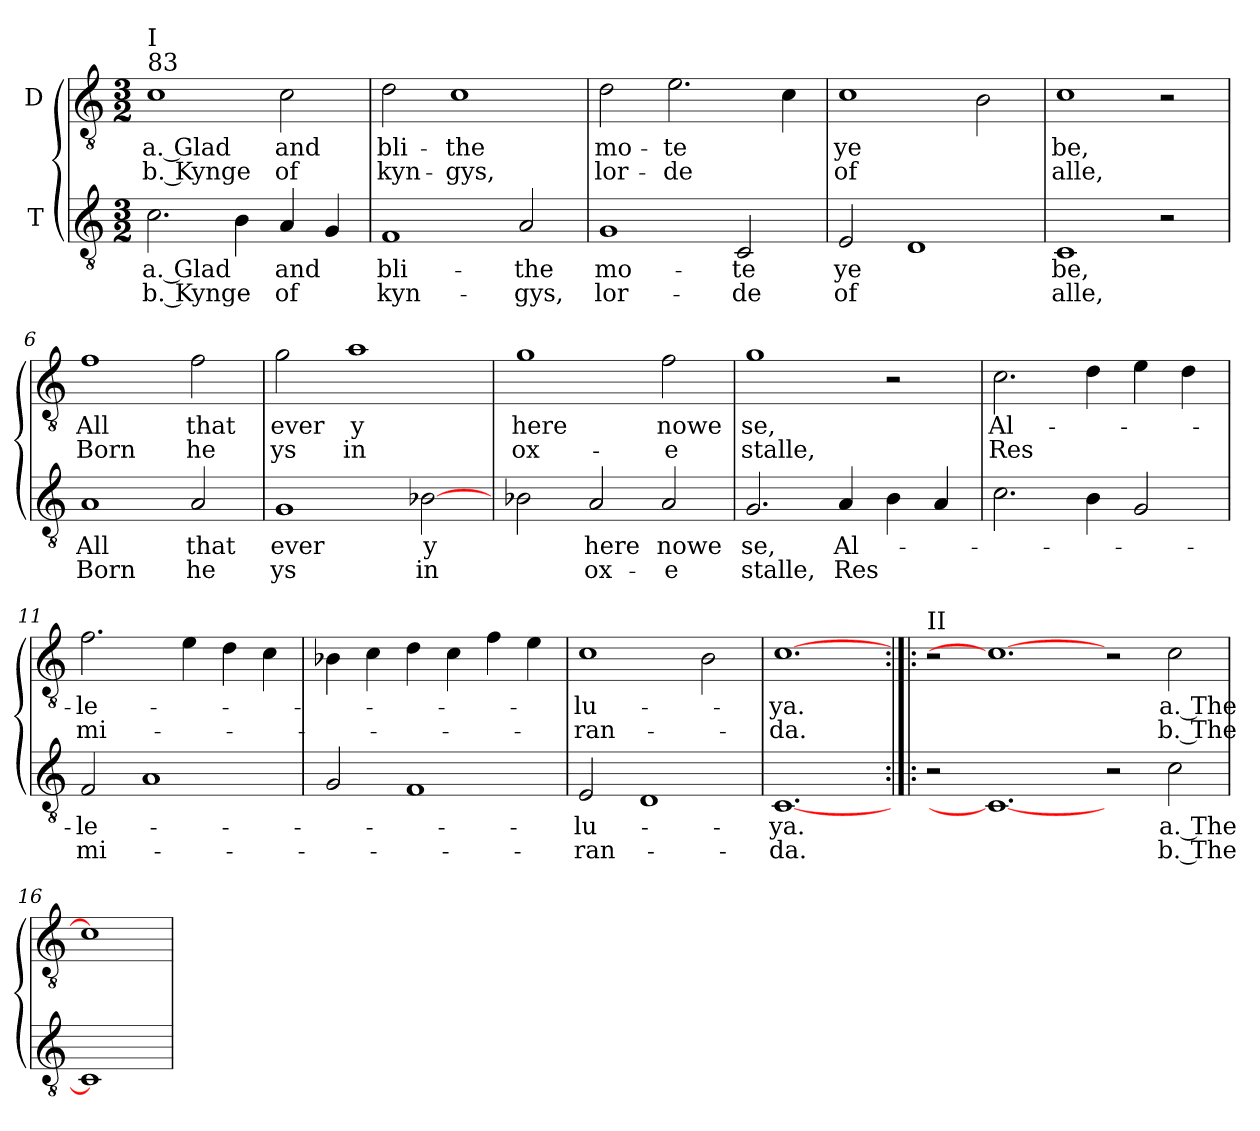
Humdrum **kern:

**kern	**text	**text	**kern	**text	**text
*part2	*part2	*part2	*part1	*part1	*part1
*staff2	*staff2	*staff2	*staff1	*staff1	*staff1
*I"T	*	*	*I"D	*	*
!!LO:PB:g=z
*clefGv2	*	*	*clefGv2	*	*
*ITrd7c12	*	*	*ITrd7c12	*	*
*k[]	*	*	*k[]	*	*
*C:	*	*	*C:	*	*
*M3/2	*	*	*M3/2	*	*
=1	=1	=1	=1	=1	=1
!	!LO:LY:b:color=#000000	!LO:LY:b:color=#000000	!	!	!
!	!	!	!LO:TX:a:t=83	!	!
!	!	!	!LO:TX:a:t=I	!	!
!	!	!	!	!LO:LY:b:color=#000000	!LO:LY:b:color=#000000
2.Ci\	a. Glad	b. Kynge	1Ci\	a. Glad	b. Kynge
4BBi\	.	.	.	.	.
!	!LO:LY:b:color=#000000	!LO:LY:b:color=#000000	!	!	!
!	!	!	!	!LO:LY:b:color=#000000	!LO:LY:b:color=#000000
4AAi/	and	of	2Ci\	and	of
4GGi/	.	.	.	.	.
=2	=2	=2	=2	=2	=2
!	!LO:LY:b:color=#000000	!LO:LY:b:color=#000000	!	!	!
!	!	!	!	!LO:LY:b:color=#000000	!LO:LY:b:color=#000000
1FFi/	bli-	kyn-	2Di\	bli-	kyn-
!	!	!	!	!LO:LY:b:color=#000000	!LO:LY:b:color=#000000
.	.	.	1Ci\	-the	-gys,
!	!LO:LY:b:color=#000000	!LO:LY:b:color=#000000	!	!	!
2AAi/	-the	-gys,	.	.	.
=3	=3	=3	=3	=3	=3
!	!LO:LY:b:color=#000000	!LO:LY:b:color=#000000	!	!	!
!	!	!	!	!LO:LY:b:color=#000000	!LO:LY:b:color=#000000
1GGi/	mo-	lor-	2Di\	mo-	lor-
!	!	!	!	!LO:LY:b:color=#000000	!LO:LY:b:color=#000000
.	.	.	2.Ei\	-te	-de
!	!LO:LY:b:color=#000000	!LO:LY:b:color=#000000	!	!	!
2CCi/	te	de	.	.	.
.	.	.	4Ci\	.	.
=4	=4	=4	=4	=4	=4
!	!LO:LY:b:color=#000000	!LO:LY:b:color=#000000	!	!	!
!	!	!	!	!LO:LY:b:color=#000000	!LO:LY:b:color=#000000
2EEi/	ye	of	1Ci\	ye	of
1DDi/	.	.	.	.	.
.	.	.	2BBi\	.	.
=5	=5	=5	=5	=5	=5
!	!LO:LY:b:color=#000000	!LO:LY:b:color=#000000	!	!	!
!	!	!	!	!LO:LY:b:color=#000000	!LO:LY:b:color=#000000
1CCi/	be,	alle,	1Ci\	be,	alle,
2r	.	.	2r	.	.
=6	=6	=6	=6	=6	=6
!	!LO:LY:b:color=#000000	!LO:LY:b:color=#000000	!	!	!
!	!	!	!	!LO:LY:b:color=#000000	!LO:LY:b:color=#000000
1AAi/	All	Born	1Fi\	All	Born
!	!LO:LY:b:color=#000000	!LO:LY:b:color=#000000	!	!	!
!	!	!	!	!LO:LY:b:color=#000000	!LO:LY:b:color=#000000
2AAi/	that	he	2Fi\	that	he
=7	=7	=7	=7	=7	=7
!	!LO:LY:b:color=#000000	!LO:LY:b:color=#000000	!	!	!
!	!	!	!	!LO:LY:b:color=#000000	!LO:LY:b:color=#000000
1GGi/	ever	ys	2Gi\	ever	ys
!	!	!	!	!LO:LY:b:color=#000000	!LO:LY:b:color=#000000
.	.	.	1Ai\	y	in
!	!LO:LY:b:color=#000000	!LO:LY:b:color=#000000	!	!	!
[2BB-Xi\	y	in	.	.	.
=8	=8	=8	=8	=8	=8
!	!	!	!	!LO:LY:b:color=#000000	!LO:LY:b:color=#000000
2BB-i\	.	.	1Gi\	here	ox-
!	!LO:LY:b:color=#000000	!LO:LY:b:color=#000000	!	!	!
2AAi/	here	ox-	.	.	.
!	!LO:LY:b:color=#000000	!LO:LY:b:color=#000000	!	!	!
!	!	!	!	!LO:LY:b:color=#000000	!LO:LY:b:color=#000000
2AAi/	nowe	-e	2Fi\	nowe	-e
!!LO:LB:g=z
=9	=9	=9	=9	=9	=9
!	!LO:LY:b:color=#000000	!LO:LY:b:color=#000000	!	!	!
!	!	!	!	!LO:LY:b:color=#000000	!LO:LY:b:color=#000000
2.GGi/	se,	stalle,	1Gi\	se,	stalle,
!	!LO:LY:b:color=#000000	!LO:LY:b:color=#000000	!	!	!
4AAi/	Al-	Res	.	.	.
4BBi\	.	.	2r	.	.
4AAi/	.	.	.	.	.
=10	=10	=10	=10	=10	=10
!	!	!	!	!LO:LY:b:color=#000000	!LO:LY:b:color=#000000
2.Ci\	.	.	2.Ci\	Al-	Res
4BBi\	.	.	4Di\	.	.
2GGi/	.	.	4Ei\	.	.
.	.	.	4Di\	.	.
=11	=11	=11	=11	=11	=11
!	!LO:LY:b:color=#000000	!LO:LY:b:color=#000000	!	!	!
!	!	!	!	!LO:LY:b:color=#000000	!LO:LY:b:color=#000000
2FFi/	-le-	mi-	2.Fi\	-le-	mi-
1AAi/	.	.	.	.	.
.	.	.	4Ei\	.	.
.	.	.	4Di\	.	.
.	.	.	4Ci\	.	.
=12	=12	=12	=12	=12	=12
2GGi/	.	.	4BB-Xi\	.	.
.	.	.	4Ci\	.	.
1FFi/	.	.	4Di\	.	.
.	.	.	4Ci\	.	.
.	.	.	4Fi\	.	.
.	.	.	4Ei\	.	.
=13	=13	=13	=13	=13	=13
!	!LO:LY:b:color=#000000	!LO:LY:b:color=#000000	!	!	!
!	!	!	!	!LO:LY:b:color=#000000	!LO:LY:b:color=#000000
2EEi/	-lu-	-ran-	1Ci\	-lu-	-ran-
1DDi/	.	.	.	.	.
.	.	.	2BBi\	.	.
=14	=14	=14	=14	=14	=14
!	!LO:LY:b:color=#000000	!LO:LY:b:color=#000000	!	!	!
!	!	!	!	!LO:LY:b:color=#000000	!LO:LY:b:color=#000000
[1.CCi/	-ya.	-da.	[1.Ci\	-ya.	-da.
=15:|!|:	=15:|!|:	=15:|!|:	=15:|!|:	=15:|!|:	=15:|!|:
!	!	!	!LO:TX:a:t=II	!	!
2r	.	.	2r	.	.
1.CCi/_	.	.	1.Ci\_	.	.
2r	.	.	2r	.	.
!	!LO:LY:b:color=#000000	!LO:LY:b:color=#000000	!	!	!
!	!	!	!	!LO:LY:b:color=#000000	!LO:LY:b:color=#000000
2Ci\	a. The	b. The	2Ci\	a. The	b. The
=16	=16	=16	=16	=16	=16
1CCi/]	.	.	1Ci\]	.	.
=	=	=	=	=	=
*-	*-	*-	*-	*-	*-
